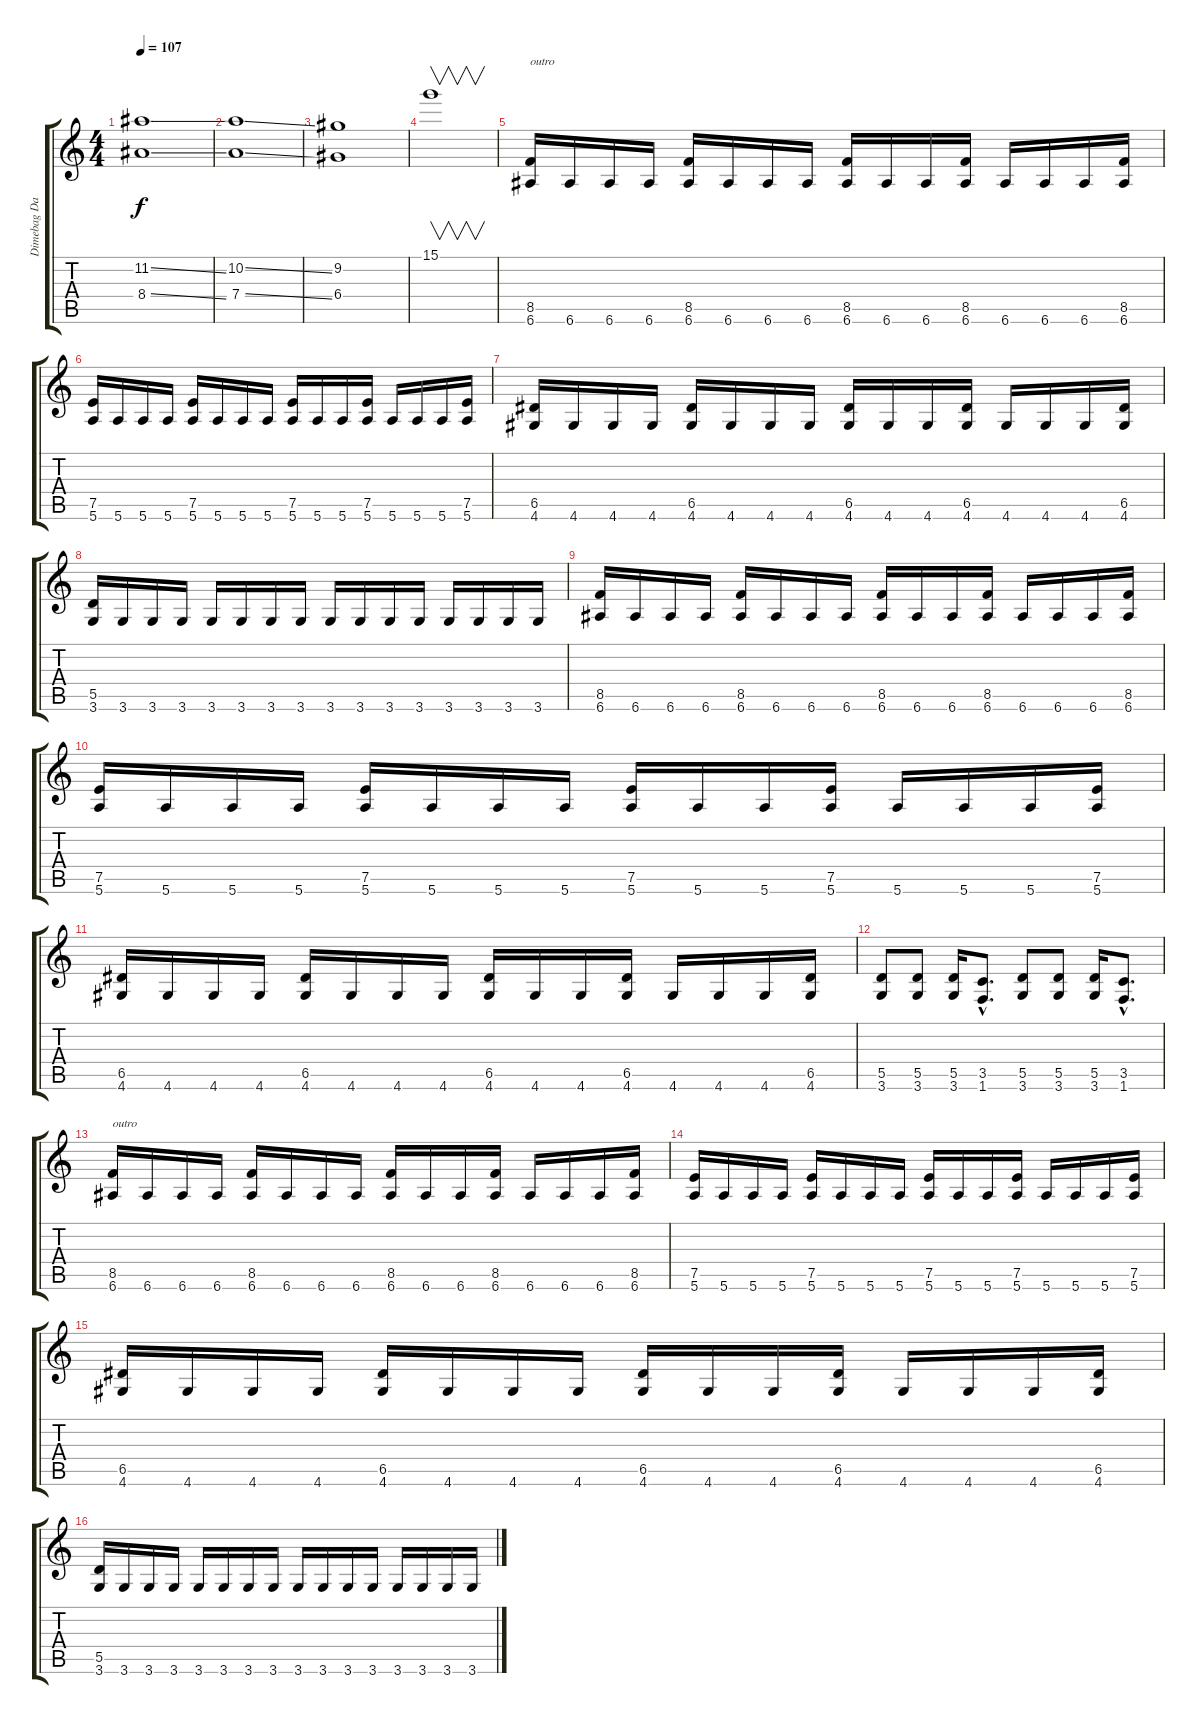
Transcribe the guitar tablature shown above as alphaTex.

\track ("Dimebag Darrell" "Dimebag Da") {instrument distortionguitar}
\staff {score tabs}
\tuning (E4 B3 G3 D3 A2 E2) {hide}
\ts (4 4)
\tempo 107
\clef g2
\ks c
(11.2{ss} 8.4{ss}).1{dy f} |
(10.2{ss} 7.4{ss}).1 |
(9.2 6.4).1 |
15.1.1{v} |
(8.5 6.6).16{txt "outro"} 6.6.16 6.6.16 6.6.16 (8.5 6.6).16 6.6.16 6.6.16 6.6.16 (8.5 6.6).16 6.6.16 6.6.16 (8.5 6.6).16 6.6.16 6.6.16 6.6.16 (8.5 6.6).16 |
(7.5 5.6).16 5.6.16 5.6.16 5.6.16 (7.5 5.6).16 5.6.16 5.6.16 5.6.16 (7.5 5.6).16 5.6.16 5.6.16 (7.5 5.6).16 5.6.16 5.6.16 5.6.16 (7.5 5.6).16 |
(6.5 4.6).16 4.6.16 4.6.16 4.6.16 (6.5 4.6).16 4.6.16 4.6.16 4.6.16 (6.5 4.6).16 4.6.16 4.6.16 (6.5 4.6).16 4.6.16 4.6.16 4.6.16 (6.5 4.6).16 |
(5.5 3.6).16 3.6.16 3.6.16 3.6.16 3.6.16 3.6.16 3.6.16 3.6.16 3.6.16 3.6.16 3.6.16 3.6.16 3.6.16 3.6.16 3.6.16 3.6.16 |
(8.5 6.6).16 6.6.16 6.6.16 6.6.16 (8.5 6.6).16 6.6.16 6.6.16 6.6.16 (8.5 6.6).16 6.6.16 6.6.16 (8.5 6.6).16 6.6.16 6.6.16 6.6.16 (8.5 6.6).16 |
(7.5 5.6).16 5.6.16 5.6.16 5.6.16 (7.5 5.6).16 5.6.16 5.6.16 5.6.16 (7.5 5.6).16 5.6.16 5.6.16 (7.5 5.6).16 5.6.16 5.6.16 5.6.16 (7.5 5.6).16 |
(6.5 4.6).16 4.6.16 4.6.16 4.6.16 (6.5 4.6).16 4.6.16 4.6.16 4.6.16 (6.5 4.6).16 4.6.16 4.6.16 (6.5 4.6).16 4.6.16 4.6.16 4.6.16 (6.5 4.6).16 |
(5.5 3.6).8 (5.5 3.6).8 (5.5 3.6).16 (3.5{hac} 1.6{hac}).8{d} (5.5 3.6).8 (5.5 3.6).8 (5.5 3.6).16 (3.5{hac} 1.6{hac}).8{d} |
(8.5 6.6).16{txt "outro"} 6.6.16 6.6.16 6.6.16 (8.5 6.6).16 6.6.16 6.6.16 6.6.16 (8.5 6.6).16 6.6.16 6.6.16 (8.5 6.6).16 6.6.16 6.6.16 6.6.16 (8.5 6.6).16 |
(7.5 5.6).16 5.6.16 5.6.16 5.6.16 (7.5 5.6).16 5.6.16 5.6.16 5.6.16 (7.5 5.6).16 5.6.16 5.6.16 (7.5 5.6).16 5.6.16 5.6.16 5.6.16 (7.5 5.6).16 |
(6.5 4.6).16 4.6.16 4.6.16 4.6.16 (6.5 4.6).16 4.6.16 4.6.16 4.6.16 (6.5 4.6).16 4.6.16 4.6.16 (6.5 4.6).16 4.6.16 4.6.16 4.6.16 (6.5 4.6).16 |
(5.5 3.6).16 3.6.16 3.6.16 3.6.16 3.6.16 3.6.16 3.6.16 3.6.16 3.6.16 3.6.16 3.6.16 3.6.16 3.6.16 3.6.16 3.6.16 3.6.16
